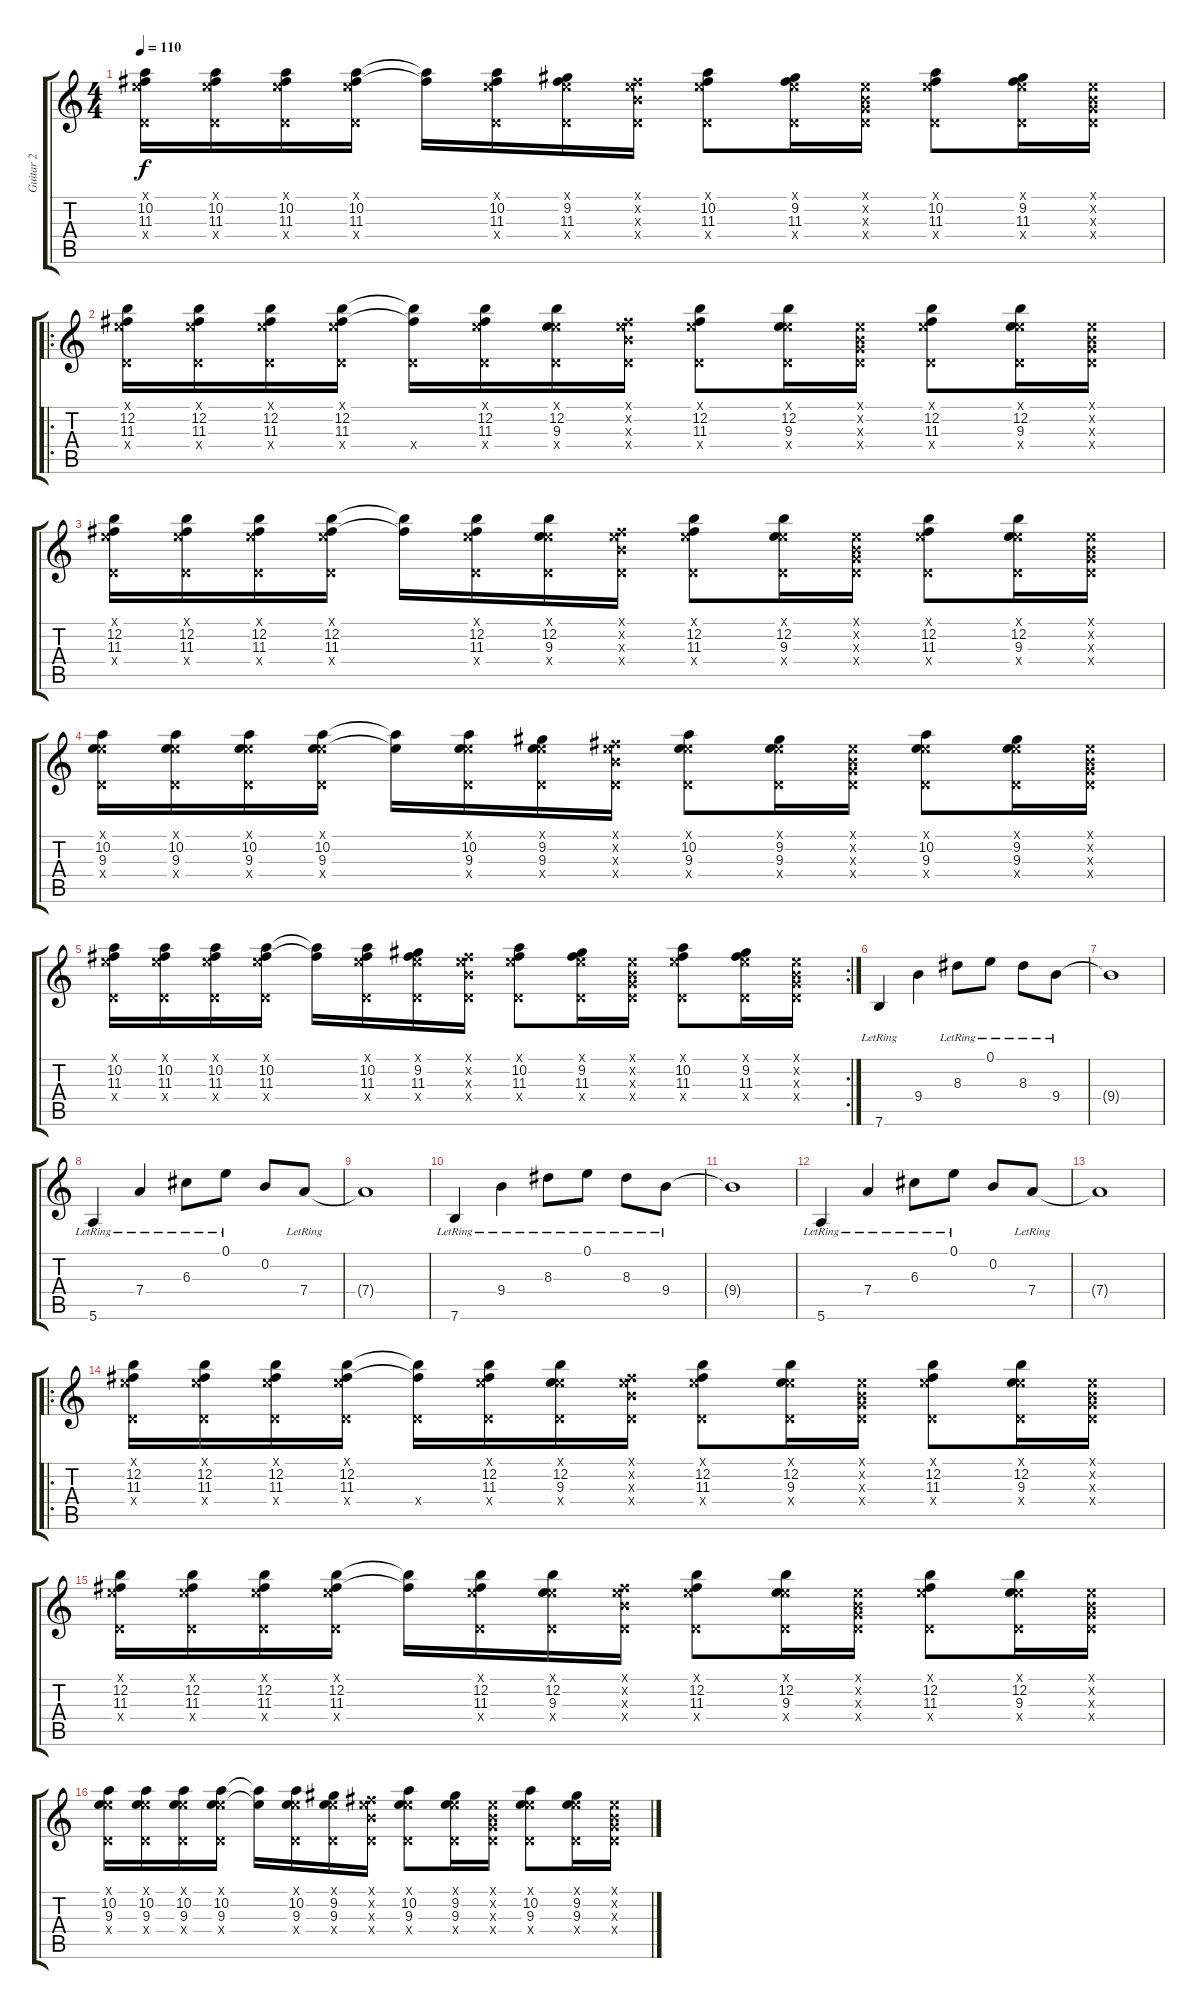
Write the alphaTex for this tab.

\track ("Guitar 2" "Guitar 2") {instrument overdrivenguitar}
\staff {score tabs}
\tuning (E4 B3 G3 D3 A2 E2) {hide}
\ts (4 4)
\tempo 110
\clef g2
\ks c
(0.1{x} 10.2 11.3 0.4{x}).16{dy f} (0.1{x} 10.2 11.3 0.4{x}).16 (0.1{x} 10.2 11.3 0.4{x}).16 (0.1{x} 10.2 11.3 0.4{x}).16 (10.2{t} 11.3{t}).16 (0.1{x} 10.2 11.3 0.4{x}).16 (0.1{x} 9.2 11.3 0.4{x}).16 (0.1{x} 0.2{x} 11.3{x} 0.4{x}).16 (0.1{x} 10.2 11.3 0.4{x}).8 (0.1{x} 9.2 11.3 0.4{x}).16 (0.1{x} 0.2{x} 0.3{x} 0.4{x}).16 (0.1{x} 10.2 11.3 0.4{x}).8 (0.1{x} 9.2 11.3 0.4{x}).16 (0.1{x} 0.2{x} 0.3{x} 0.4{x}).16 |
\ro
(0.1{x} 12.2 11.3 0.4{x}).16 (0.1{x} 12.2 11.3 0.4{x}).16 (0.1{x} 12.2 11.3 0.4{x}).16 (0.1{x} 12.2 11.3 0.4{x}).16 (12.2{t} 11.3{t} 0.4{x}).16 (0.1{x} 12.2 11.3 0.4{x}).16 (0.1{x} 12.2 9.3 0.4{x}).16 (0.1{x} 0.2{x} 11.3{x} 0.4{x}).16 (0.1{x} 12.2 11.3 0.4{x}).8 (0.1{x} 12.2 9.3 0.4{x}).16 (0.1{x} 0.2{x} 0.3{x} 0.4{x}).16 (0.1{x} 12.2 11.3 0.4{x}).8 (0.1{x} 12.2 9.3 0.4{x}).16 (0.1{x} 0.2{x} 0.3{x} 0.4{x}).16 |
(0.1{x} 12.2 11.3 0.4{x}).16 (0.1{x} 12.2 11.3 0.4{x}).16 (0.1{x} 12.2 11.3 0.4{x}).16 (0.1{x} 12.2 11.3 0.4{x}).16 (12.2{t} 11.3{t}).16 (0.1{x} 12.2 11.3 0.4{x}).16 (0.1{x} 12.2 9.3 0.4{x}).16 (0.1{x} 0.2{x} 11.3{x} 0.4{x}).16 (0.1{x} 12.2 11.3 0.4{x}).8 (0.1{x} 12.2 9.3 0.4{x}).16 (0.1{x} 0.2{x} 0.3{x} 0.4{x}).16 (0.1{x} 12.2 11.3 0.4{x}).8 (0.1{x} 12.2 9.3 0.4{x}).16 (0.1{x} 0.2{x} 0.3{x} 0.4{x}).16 |
(0.1{x} 10.2 9.3 0.4{x}).16 (0.1{x} 10.2 9.3 0.4{x}).16 (0.1{x} 10.2 9.3 0.4{x}).16 (0.1{x} 10.2 9.3 0.4{x}).16 (10.2{t} 9.3{t}).16 (0.1{x} 10.2 9.3 0.4{x}).16 (0.1{x} 9.2 9.3 0.4{x}).16 (0.1{x} 0.2{x} 11.3{x} 0.4{x}).16 (0.1{x} 10.2 9.3 0.4{x}).8 (0.1{x} 9.2 9.3 0.4{x}).16 (0.1{x} 0.2{x} 0.3{x} 0.4{x}).16 (0.1{x} 10.2 9.3 0.4{x}).8 (0.1{x} 9.2 9.3 0.4{x}).16 (0.1{x} 0.2{x} 0.3{x} 0.4{x}).16 |
\rc 2
(0.1{x} 10.2 11.3 0.4{x}).16 (0.1{x} 10.2 11.3 0.4{x}).16 (0.1{x} 10.2 11.3 0.4{x}).16 (0.1{x} 10.2 11.3 0.4{x}).16 (10.2{t} 11.3{t}).16 (0.1{x} 10.2 11.3 0.4{x}).16 (0.1{x} 9.2 11.3 0.4{x}).16 (0.1{x} 0.2{x} 11.3{x} 0.4{x}).16 (0.1{x} 10.2 11.3 0.4{x}).8 (0.1{x} 9.2 11.3 0.4{x}).16 (0.1{x} 0.2{x} 0.3{x} 0.4{x}).16 (0.1{x} 10.2 11.3 0.4{x}).8 (0.1{x} 9.2 11.3 0.4{x}).16 (0.1{x} 0.2{x} 0.3{x} 0.4{x}).16 |
7.6{lr}.4{instrument acousticguitarsteel} 9.4.4 8.3{lr}.8 0.1{lr}.8 8.3{lr}.8 9.4{lr}.8 |
9.4{t}.1 |
5.6{lr}.4 7.4{lr}.4 6.3{lr}.8 0.1{lr}.8 0.2.8 7.4{lr}.8 |
7.4{t}.1 |
7.6{lr}.4 9.4{lr}.4 8.3{lr}.8 0.1{lr}.8 8.3{lr}.8 9.4{lr}.8 |
9.4{t}.1 |
5.6{lr}.4 7.4{lr}.4 6.3{lr}.8 0.1{lr}.8 0.2.8 7.4{lr}.8 |
7.4{t}.1 |
\ro
(0.1{x} 12.2 11.3 0.4{x}).16{instrument overdrivenguitar} (0.1{x} 12.2 11.3 0.4{x}).16 (0.1{x} 12.2 11.3 0.4{x}).16 (0.1{x} 12.2 11.3 0.4{x}).16 (12.2{t} 11.3{t} 0.4{x}).16 (0.1{x} 12.2 11.3 0.4{x}).16 (0.1{x} 12.2 9.3 0.4{x}).16 (0.1{x} 0.2{x} 11.3{x} 0.4{x}).16 (0.1{x} 12.2 11.3 0.4{x}).8 (0.1{x} 12.2 9.3 0.4{x}).16 (0.1{x} 0.2{x} 0.3{x} 0.4{x}).16 (0.1{x} 12.2 11.3 0.4{x}).8 (0.1{x} 12.2 9.3 0.4{x}).16 (0.1{x} 0.2{x} 0.3{x} 0.4{x}).16 |
(0.1{x} 12.2 11.3 0.4{x}).16 (0.1{x} 12.2 11.3 0.4{x}).16 (0.1{x} 12.2 11.3 0.4{x}).16 (0.1{x} 12.2 11.3 0.4{x}).16 (12.2{t} 11.3{t}).16 (0.1{x} 12.2 11.3 0.4{x}).16 (0.1{x} 12.2 9.3 0.4{x}).16 (0.1{x} 0.2{x} 11.3{x} 0.4{x}).16 (0.1{x} 12.2 11.3 0.4{x}).8 (0.1{x} 12.2 9.3 0.4{x}).16 (0.1{x} 0.2{x} 0.3{x} 0.4{x}).16 (0.1{x} 12.2 11.3 0.4{x}).8 (0.1{x} 12.2 9.3 0.4{x}).16 (0.1{x} 0.2{x} 0.3{x} 0.4{x}).16 |
(0.1{x} 10.2 9.3 0.4{x}).16 (0.1{x} 10.2 9.3 0.4{x}).16 (0.1{x} 10.2 9.3 0.4{x}).16 (0.1{x} 10.2 9.3 0.4{x}).16 (10.2{t} 9.3{t}).16 (0.1{x} 10.2 9.3 0.4{x}).16 (0.1{x} 9.2 9.3 0.4{x}).16 (0.1{x} 0.2{x} 11.3{x} 0.4{x}).16 (0.1{x} 10.2 9.3 0.4{x}).8 (0.1{x} 9.2 9.3 0.4{x}).16 (0.1{x} 0.2{x} 0.3{x} 0.4{x}).16 (0.1{x} 10.2 9.3 0.4{x}).8 (0.1{x} 9.2 9.3 0.4{x}).16 (0.1{x} 0.2{x} 0.3{x} 0.4{x}).16
